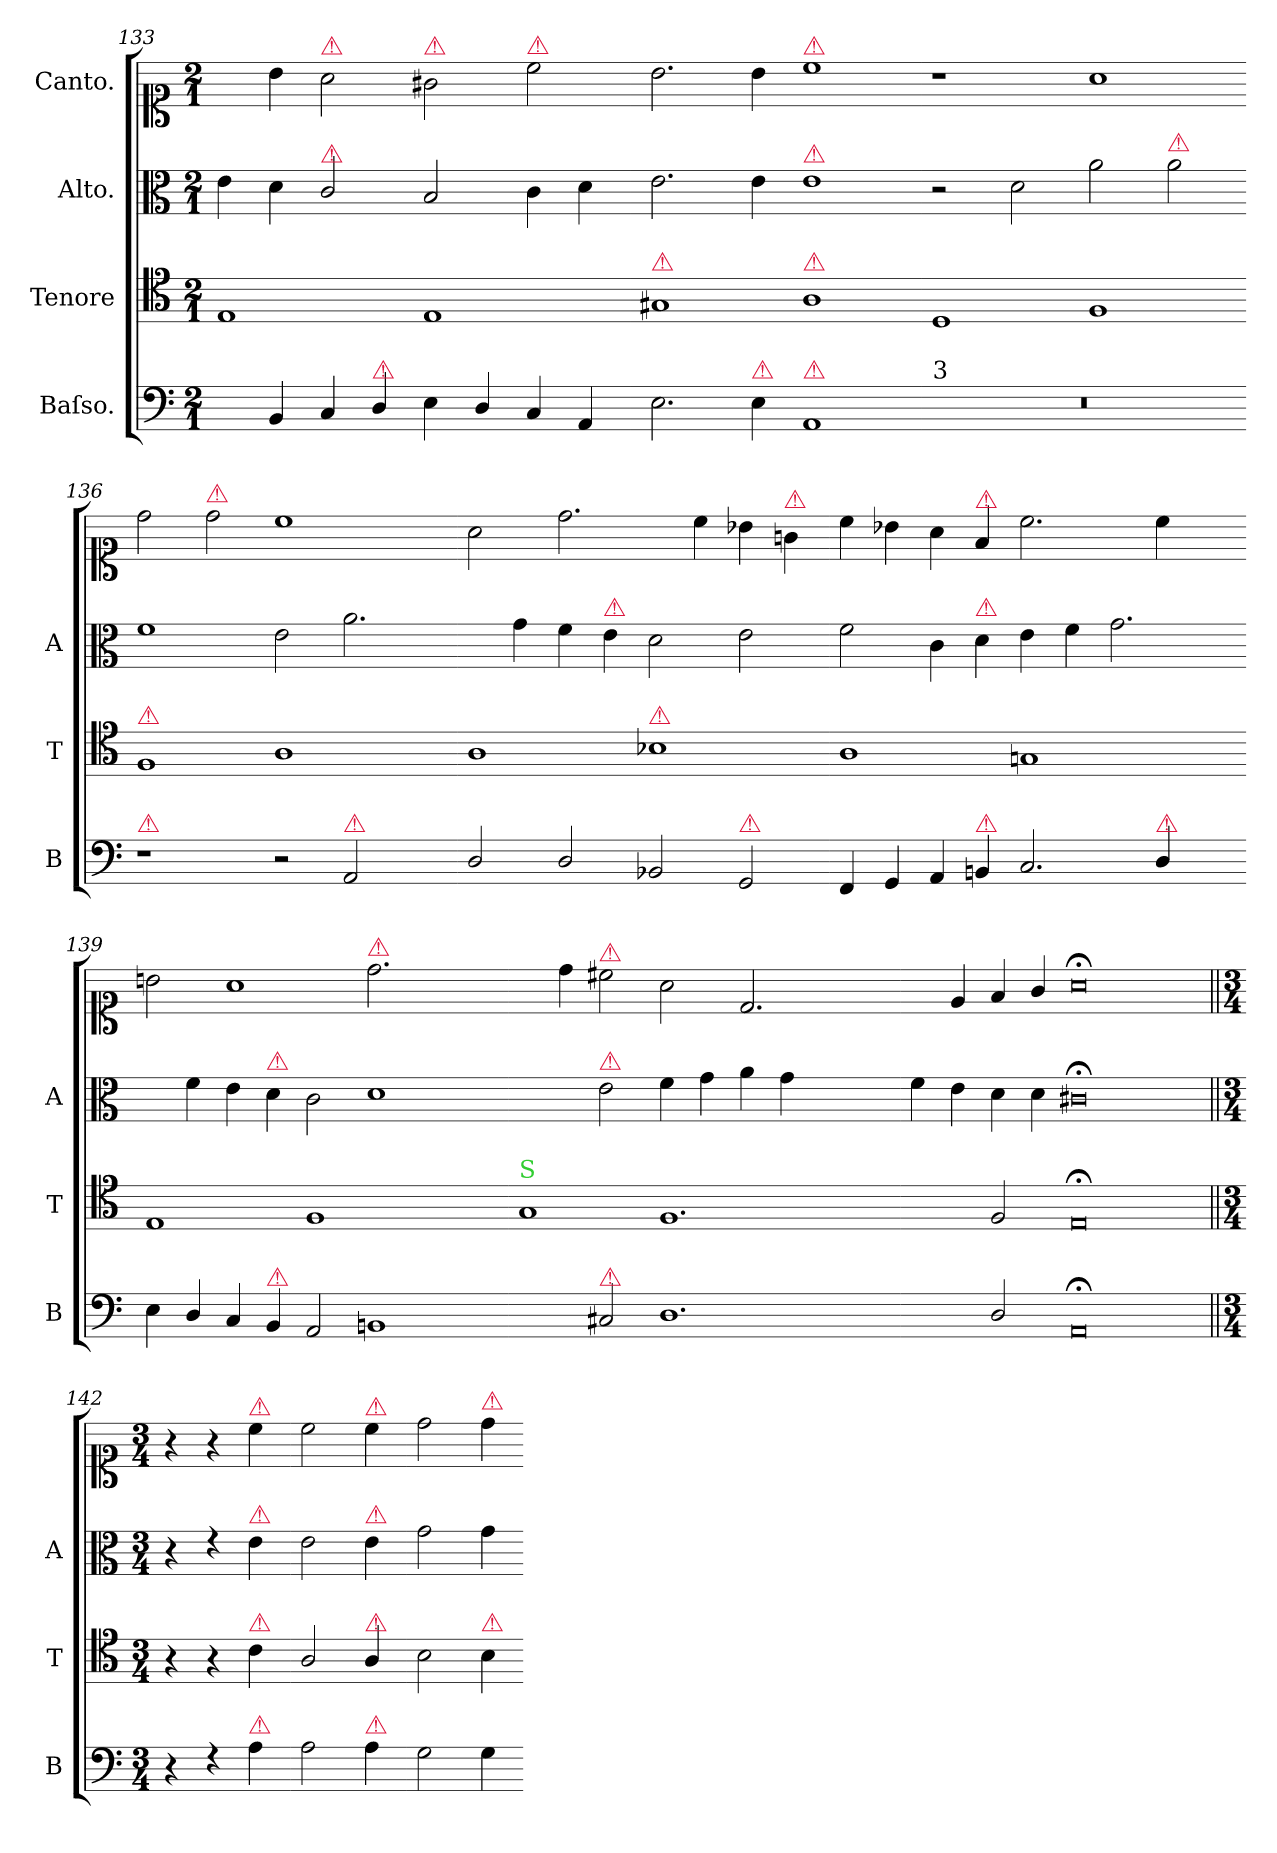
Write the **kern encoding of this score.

**kern	**kern	**kern	**kern
*part4	*part3	*part2	*part1
*staff4	*staff3	*staff2	*staff1
*I"Baſso.	*I"Tenore	*I"Alto.	*I"Canto.
*I'B	*I'T	*I'A	*
*clefF4	*clefC4	*clefC3	*clefC1
*k[]	*k[]	*k[]	*k[]
*M2/1	*M2/1	*M2/1	*M2/1
=133	=133	=133	=133
4ryy	1E	4e\	4ryy
4BB/	.	4d\	4b\
!	!	!	!LO:TX:a:color=crimson:t=⚠
!	!	!LO:TX:a:color=crimson:t=⚠	!
4C/	.	2c/	2a\
!LO:TX:a:color=crimson:t=⚠	!	!	!
4D/	.	.	.
!	!	!	!LO:TX:a:color=crimson:t=⚠
4E\	1E	2B/	2g#X\
4D/	.	.	.
!	!	!	!LO:TX:a:color=crimson:t=⚠
4C/	.	4c\	2cc\
4AA/	.	4d\	.
=134-	=134-	=134-	=134-
!	!LO:TX:a:color=crimson:t=⚠	!	!
2.E\	1G#X	2.e\	2.b\
!LO:TX:a:color=crimson:t=⚠	!	!	!
4E\	.	4e\	4b\
!	!	!	!LO:TX:a:color=crimson:t=⚠
!	!	!LO:TX:a:color=crimson:t=⚠	!
!	!LO:TX:a:color=crimson:t=⚠	!	!
!LO:TX:a:color=crimson:t=⚠	!	!	!
1AA	1A	1e	1cc
=135-	=135-	=135-	=135-
!LO:TX:a:t=3	!	!	!
0r	1D	2r	1r
.	.	2d\	.
.	1F	2a\	1a
!	!	!LO:TX:a:color=crimson:t=⚠	!
.	.	2a\	.
=136-	=136-	=136-	=136-
!	!LO:TX:a:color=crimson:t=⚠	!	!
!LO:TX:a:color=crimson:t=⚠	!	!	!
1r	1F	1f	2dd\
!	!	!	!LO:TX:a:color=crimson:t=⚠
.	.	.	2dd\
2r	1A	2e\	1cc
!LO:TX:a:color=crimson:t=⚠	!	!	!
2AA/	.	2.a\	.
4ryy	4ryy	.	4ryy
=137-	=137-	=137-	=137-
2D/	1A	4ryy	2a\
.	.	4g\	.
2D/	.	4f\	2.dd\
!	!	!LO:TX:a:color=crimson:t=⚠	!
.	.	4e\	.
!	!LO:TX:a:color=crimson:t=⚠	!	!
2BB-X/	1B-X	2d\	.
.	.	.	4cc\
!LO:TX:a:color=crimson:t=⚠	!	!	!
2GG/	.	2e\	4b-X\
!	!	!	!LO:TX:a:color=crimson:t=⚠
.	.	.	4gn\
=138-	=138-	=138-	=138-
4FF/	1A	2f\	4cc\
4GG/	.	.	4b-X\
4AA/	.	4c\	4a\
!	!	!	!LO:TX:a:color=crimson:t=⚠
!	!	!LO:TX:a:color=crimson:t=⚠	!
!LO:TX:a:color=crimson:t=⚠	!	!	!
4BBn/	.	4d\	4f/
2.C/	1Gn	4e\	2.cc\
.	.	4f\	.
.	.	2.g\	.
!LO:TX:a:color=crimson:t=⚠	!	!	!
4D/	.	.	4cc\
4ryy	4ryy	.	4ryy
=139-	=139-	=139-	=139-
4E\	1E	4ryy	2bn\
4D/	.	4f\	.
4C/	.	4e\	1a
!	!	!LO:TX:a:color=crimson:t=⚠	!
!LO:TX:a:color=crimson:t=⚠	!	!	!
4BB/	.	4d\	.
2AA/	1F	2c\	.
!	!	!	!LO:TX:a:color=crimson:t=⚠
1BBn/	.	1d\	2.dd\
.	2ryy	.	.
.	.	.	4ryy
=140-	=140-	=140-	=140-
!	!LO:TX:a:color=limegreen:t=S	!	!
2ryy	1G	2ryy	4ryy
.	.	.	4dd\
!	!	!	!LO:TX:a:color=crimson:t=⚠
!	!	!LO:TX:a:color=crimson:t=⚠	!
!LO:TX:a:color=crimson:t=⚠	!	!	!
2C#X/	.	2e\	2cc#X\
1.D	1.F	4f\	2a\
.	.	4g\	.
.	.	4a\	2.d/
.	.	4g\	.
.	.	2ryy	.
.	.	.	4ryy
=141-	=141-	=141-	=141-
2ryy	2ryy	4f\	4ryy
.	.	4e\	4e/
2D/	2F/	4d\	4f/
.	.	4d\	4g/
0AA;	0E;<;	0c#X;<;	0a;<;
=142||	=142||	=142||	=142||
*M3/4	*M3/4	*M3/4	*M3/4
4r	4r	4r	4r
4rF	4r	4re	4r
!	!	!	!LO:TX:a:color=crimson:t=⚠
!	!	!LO:TX:a:color=crimson:t=⚠	!
!	!LO:TX:a:color=crimson:t=⚠	!	!
!LO:TX:a:color=crimson:t=⚠	!	!	!
4A\	4c\	4e\	4cc\
=143-	=143-	=143-	=143-
2A\	2A/	2e\	2cc\
!	!	!	!LO:TX:a:color=crimson:t=⚠
!	!	!LO:TX:a:color=crimson:t=⚠	!
!	!LO:TX:a:color=crimson:t=⚠	!	!
!LO:TX:a:color=crimson:t=⚠	!	!	!
4A\	4A/	4e\	4cc\
=144-	=144-	=144-	=144-
2G\	2B\	2g\	2dd\
!	!	!	!LO:TX:a:color=crimson:t=⚠
!	!LO:TX:a:color=crimson:t=⚠	!	!
4G\	4B\	4g\	4dd\
=-	=-	=-	=-
*-	*-	*-	*-
